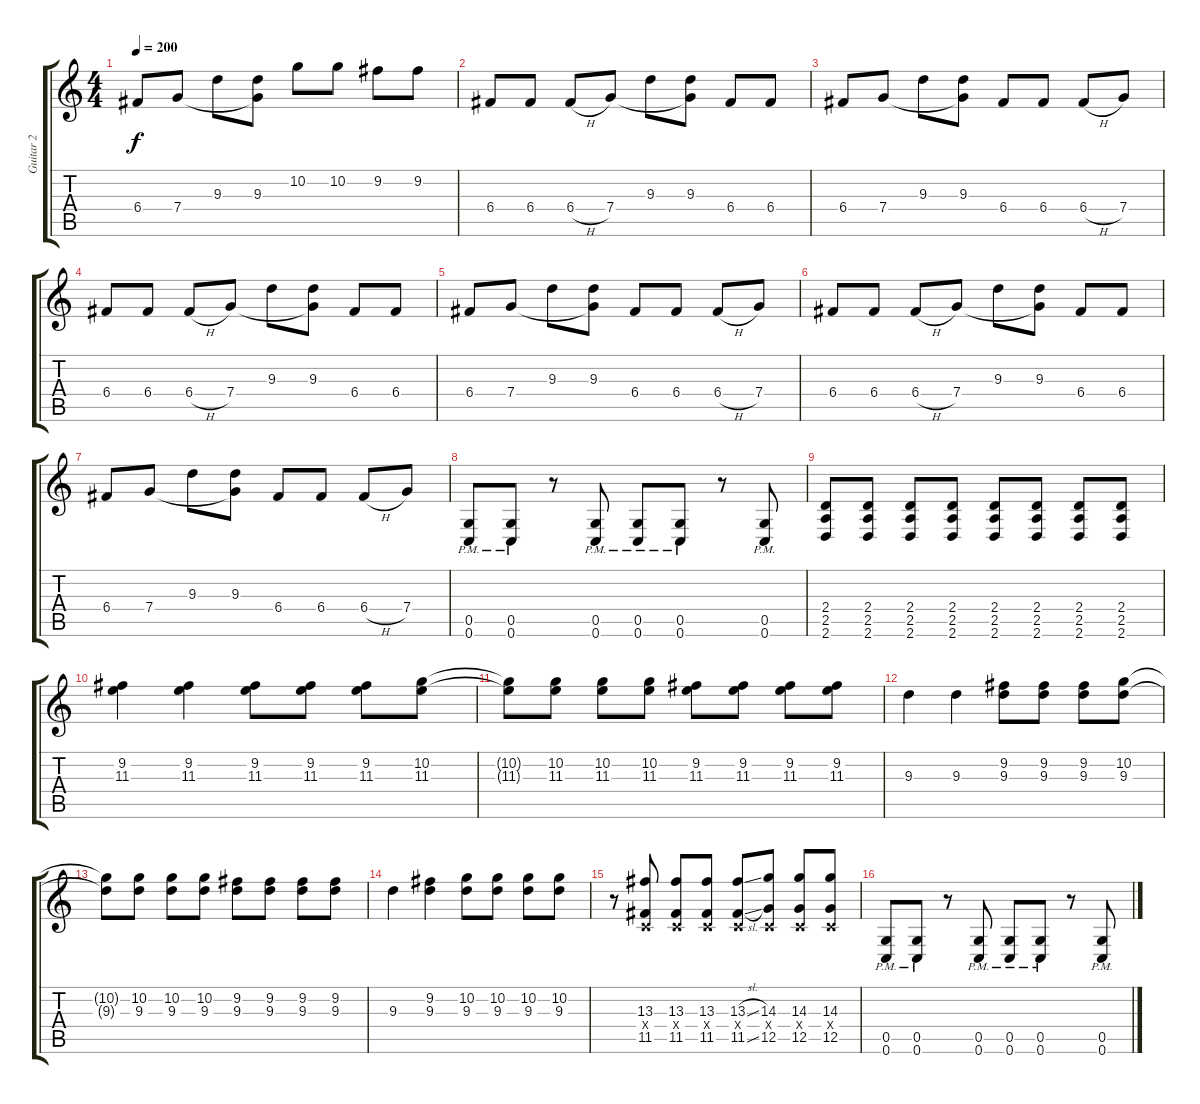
\track ("Guitar 2" "Guitar 2") {instrument distortionguitar}
\staff {score tabs}
\tuning (D4 A3 F3 C3 G2 C2) {hide}
\ts (4 4)
\tempo 200
\clef g2
\ks c
6.4.8{dy f} 7.4.8 9.3.8 (9.3 7.4{t}).8 10.2.8 10.2.8 9.2.8 9.2.8 |
6.4.8 6.4.8 6.4{h}.8 7.4.8 9.3.8 (9.3 7.4{t}).8 6.4.8 6.4.8 |
6.4.8 7.4.8 9.3.8 (9.3 7.4{t}).8 6.4.8 6.4.8 6.4{h}.8 7.4.8 |
6.4.8 6.4.8 6.4{h}.8 7.4.8 9.3.8 (9.3 7.4{t}).8 6.4.8 6.4.8 |
6.4.8 7.4.8 9.3.8 (9.3 7.4{t}).8 6.4.8 6.4.8 6.4{h}.8 7.4.8 |
6.4.8 6.4.8 6.4{h}.8 7.4.8 9.3.8 (9.3 7.4{t}).8 6.4.8 6.4.8 |
6.4.8 7.4.8 9.3.8 (9.3 7.4{t}).8 6.4.8 6.4.8 6.4{h}.8 7.4.8 |
(0.5{pm} 0.6{pm}).8 (0.5{pm} 0.6{pm}).8 r.8 (0.5{pm} 0.6{pm}).8 (0.5{pm} 0.6{pm}).8 (0.5{pm} 0.6{pm}).8 r.8 (0.5{pm} 0.6{pm}).8 |
(2.4 2.5 2.6).8 (2.4 2.5 2.6).8 (2.4 2.5 2.6).8 (2.4 2.5 2.6).8 (2.4 2.5 2.6).8 (2.4 2.5 2.6).8 (2.4 2.5 2.6).8 (2.4 2.5 2.6).8 |
(9.2 11.3).4 (9.2 11.3).4 (9.2 11.3).8 (9.2 11.3).8 (9.2 11.3).8 (10.2 11.3).8 |
(10.2{t} 11.3{t}).8 (10.2 11.3).8 (10.2 11.3).8 (10.2 11.3).8 (9.2 11.3).8 (9.2 11.3).8 (9.2 11.3).8 (9.2 11.3).8 |
9.3.4 9.3.4 (9.2 9.3).8 (9.2 9.3).8 (9.2 9.3).8 (10.2 9.3).8 |
(10.2{t} 9.3{t}).8 (10.2 9.3).8 (10.2 9.3).8 (10.2 9.3).8 (9.2 9.3).8 (9.2 9.3).8 (9.2 9.3).8 (9.2 9.3).8 |
9.3.4 (9.2 9.3).4 (10.2 9.3).8 (10.2 9.3).8 (10.2 9.3).8 (10.2 9.3).8 |
r.8 (13.3 0.4{x} 11.5).8 (13.3 0.4{x} 11.5).8 (13.3 0.4{x} 11.5).8 (13.3{sl} 0.4{x} 11.5{sl}).8 (14.3 0.4{x} 12.5).8 (14.3 0.4{x} 12.5).8 (14.3 0.4{x} 12.5).8 |
(0.5{pm} 0.6{pm}).8 (0.5{pm} 0.6{pm}).8 r.8 (0.5{pm} 0.6{pm}).8 (0.5{pm} 0.6{pm}).8 (0.5{pm} 0.6{pm}).8 r.8 (0.5{pm} 0.6{pm}).8
